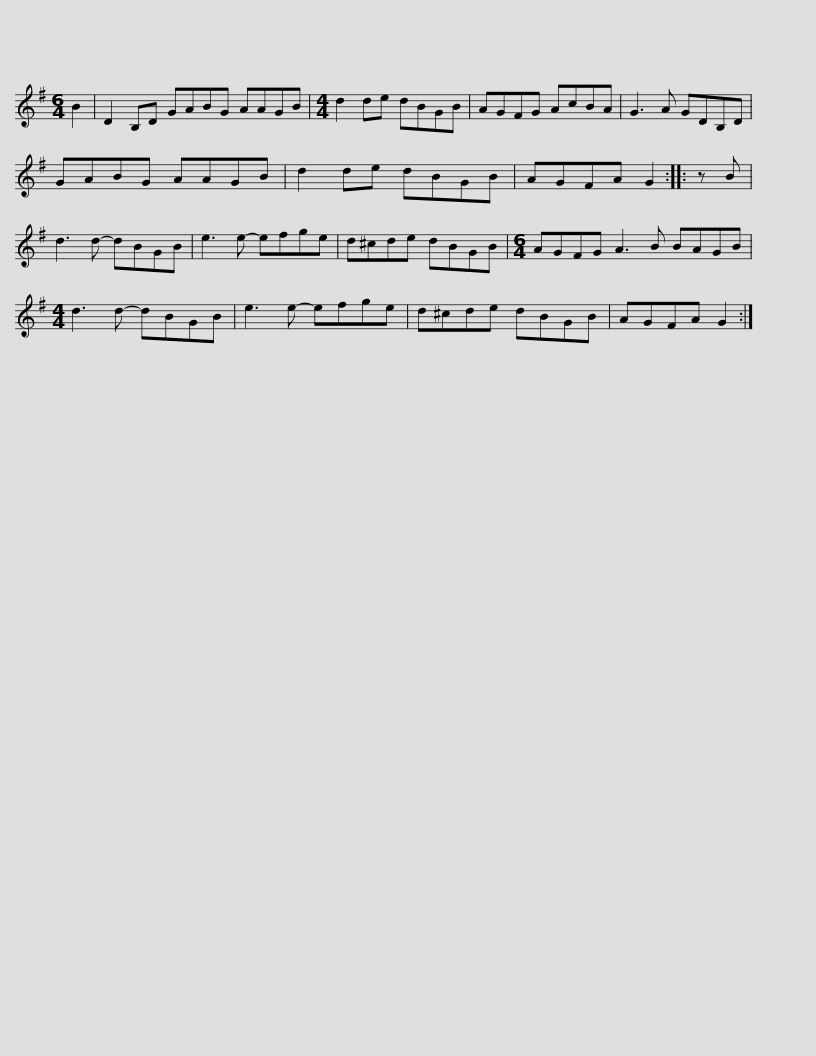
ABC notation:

X:1
L:1/8
M:6/4
I:linebreak $
K:G
V:1 treble
V:1
 B2 | D2 B,D GABG AAGB |[M:4/4] d2 de dBGB | AGFG AcBA | G3 A GDB,D | %5
 GABG AAGB |$ d2 de dBGB | AGFA G2 :: z B | d3 d- dBGB | %10
 e3 e- efge | d^cde dBGB |$[M:6/4] AGFG A3 B BAGB |[M:4/4] d3 d- dBGB | e3 e- efge | %15
 d^cde dBGB | AGFA G2 :| %17
